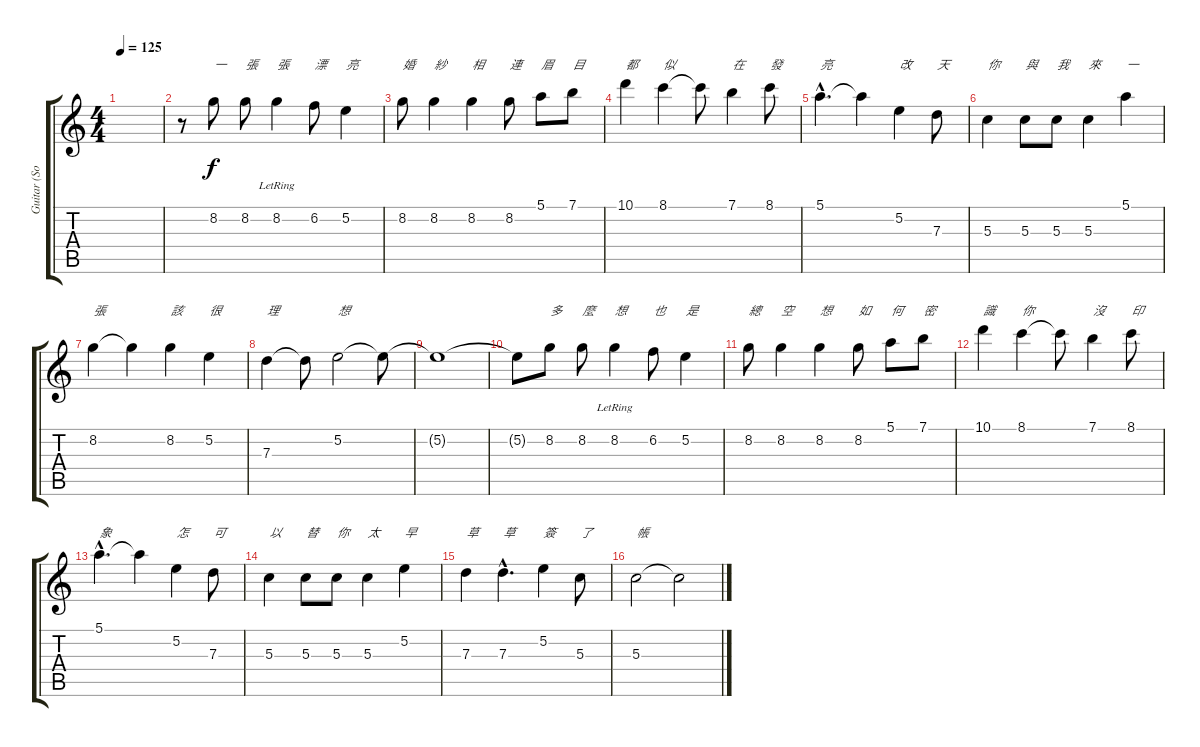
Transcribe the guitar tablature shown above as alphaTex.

\track ("Guitar (Solo)" "Guitar (So") {instrument electricguitarjazz}
\staff {score tabs}
\tuning (E4 B3 G3 D3 A2 E2) {hide}
\ts (4 4)
\tempo 125
\clef g2
\ks c
|
r.8 8.2.8{txt "一"} 8.2.8{txt "張"} 8.2{lr}.4{txt "張"} 6.2.8{txt "漂"} 5.2.4{txt "亮"} |
8.2.8{txt "婚"} 8.2.4{txt "紗"} 8.2.4{txt "相"} 8.2.8{txt "連"} 5.1.8{txt "眉"} 7.1.8{txt "目"} |
10.1.4{txt "都"} 8.1.4{txt "似"} 8.1{t}.8 7.1.4{txt "在"} 8.1.8{txt "發"} |
5.1{hac}.4{d txt "亮"} 5.1{t}.4 5.2.4{txt "改"} 7.3.8{txt "天"} |
5.3.4{txt "你"} 5.3.8{txt "與"} 5.3.8{txt "我"} 5.3.4{txt "來"} 5.1.4{txt "一"} |
8.2.4{txt "張"} 8.2{t}.4 8.2.4{txt "該"} 5.2.4{txt "很"} |
7.3.4{txt "理"} 7.3{t}.8 5.2.2{txt "想"} 5.2{t}.8 |
5.2{t}.1 |
5.2{t}.8 8.2.8{txt "多"} 8.2.8{txt "麼"} 8.2{lr}.4{txt "想"} 6.2.8{txt "也"} 5.2.4{txt "是"} |
8.2.8{txt "總"} 8.2.4{txt "空"} 8.2.4{txt "想"} 8.2.8{txt "如"} 5.1.8{txt "何"} 7.1.8{txt "密"} |
10.1.4{txt "識"} 8.1.4{txt "你"} 8.1{t}.8 7.1.4{txt "沒"} 8.1.8{txt "印"} |
5.1{hac}.4{d txt "象"} 5.1{t}.4 5.2.4{txt "怎"} 7.3.8{txt "可"} |
5.3.4{txt "以"} 5.3.8{txt "替"} 5.3.8{txt "你"} 5.3.4{txt "太"} 5.2.4{txt "早"} |
7.3.4{txt "草"} 7.3{hac}.4{d txt "草"} 5.2.4{txt "簽"} 5.3.8{txt "了"} |
5.3.2{txt "帳"} 5.3{t}.2
